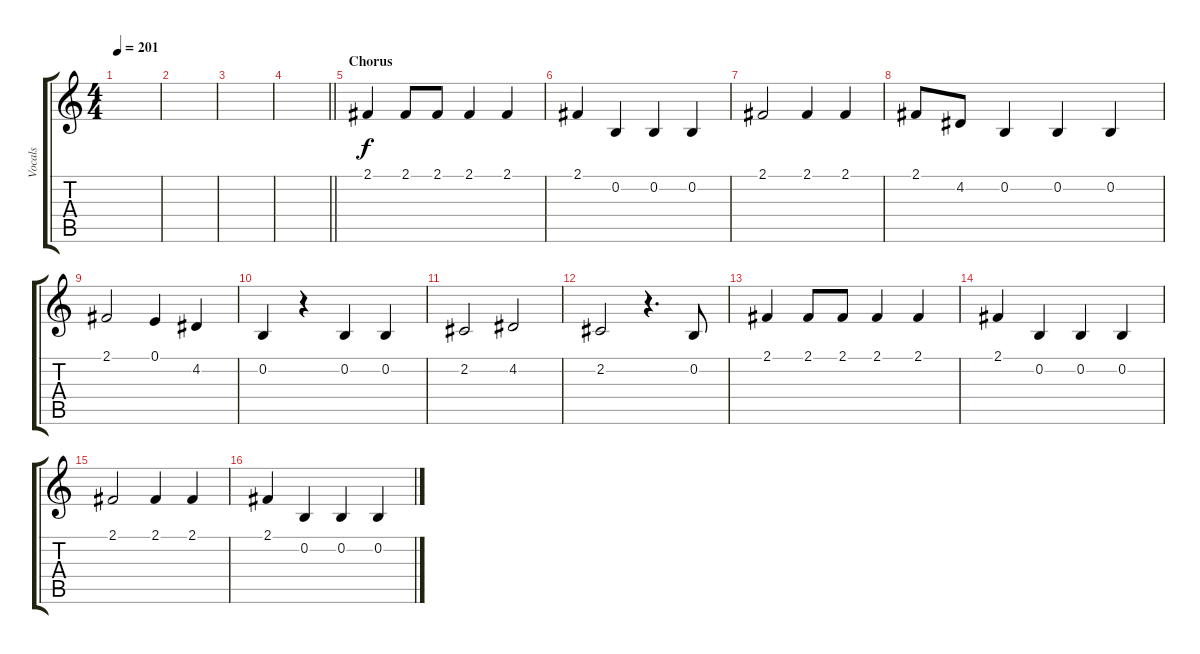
\track ("Vocals" "Vocals") {instrument altosax}
\staff {score tabs}
\tuning (E4 B3 G3 D3 A2 E2) {hide}
\ts (4 4)
\tempo 201
\clef g2
\ks c
|
|
|
\barLineRight lightlight
|
\section ("" "Chorus")
2.1.4 2.1.8 2.1.8 2.1.4 2.1.4 |
2.1.4 0.2.4 0.2.4 0.2.4 |
2.1.2 2.1.4 2.1.4 |
2.1.8 4.2.8 0.2.4 0.2.4 0.2.4 |
2.1.2 0.1.4 4.2.4 |
0.2.4 r.4 0.2.4 0.2.4 |
2.2.2 4.2.2 |
2.2.2 r.4{d} 0.2.8 |
2.1.4 2.1.8 2.1.8 2.1.4 2.1.4 |
2.1.4 0.2.4 0.2.4 0.2.4 |
2.1.2 2.1.4 2.1.4 |
2.1.4 0.2.4 0.2.4 0.2.4
